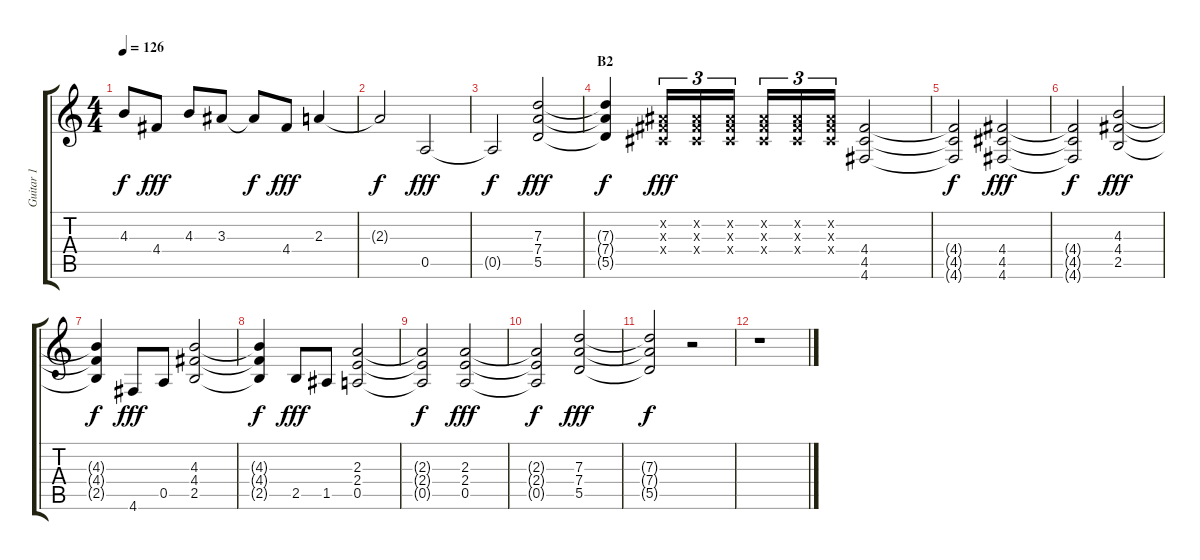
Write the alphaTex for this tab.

\track ("Guitar 1" "Guitar 1") {instrument distortionguitar}
\staff {score tabs}
\tuning (E4 B3 G3 D3 A2 D2) {hide}
\ts (4 4)
\tempo 126
\clef g2
\ks c
4.3{t}.8{dy f} 4.4.8{dy fff} 4.3.8 3.3.8 3.3{t}.8{dy f} 4.4.8{dy fff} 2.3.4 |
2.3{t}.2{dy f} 0.5.2{dy fff} |
0.5{t}.2{dy f} (7.3 7.4 5.5).2{dy fff} |
\section ("" "B2")
(7.3{t} 7.4{t} 5.5{t}).4{dy f} (-1.2{x} -1.3{x} -1.4{x}).16{tu (3 2) dy fff} (-1.2{x} -1.3{x} -1.4{x}).16{tu (3 2)} (-1.2{x} -1.3{x} -1.4{x}).16{tu (3 2)} (-1.2{x} -1.3{x} -1.4{x}).16{tu (3 2)} (-1.2{x} -1.3{x} -1.4{x}).16{tu (3 2)} (-1.2{x} -1.3{x} -1.4{x}).16{tu (3 2)} (4.4 4.5 4.6).2 |
(4.4{t} 4.5{t} 4.6{t}).2{dy f} (4.4 4.5 4.6).2{dy fff} |
(4.4{t} 4.5{t} 4.6{t}).2{dy f} (4.3 4.4 2.5).2{dy fff} |
(4.3{t} 4.4{t} 2.5{t}).4{dy f} 4.6.8{dy fff} 0.5.8 (4.3 4.4 2.5).2 |
(4.3{t} 4.4{t} 2.5{t}).4{dy f} 2.5.8{dy fff} 1.5.8 (2.3 2.4 0.5).2 |
(2.3{t} 2.4{t} 0.5{t}).2{dy f} (2.3 2.4 0.5).2{dy fff} |
(2.3{t} 2.4{t} 0.5{t}).2{dy f} (7.3 7.4 5.5).2{dy fff} |
(7.3{t} 7.4{t} 5.5{t}).2{dy f} r.2 |
r.1
